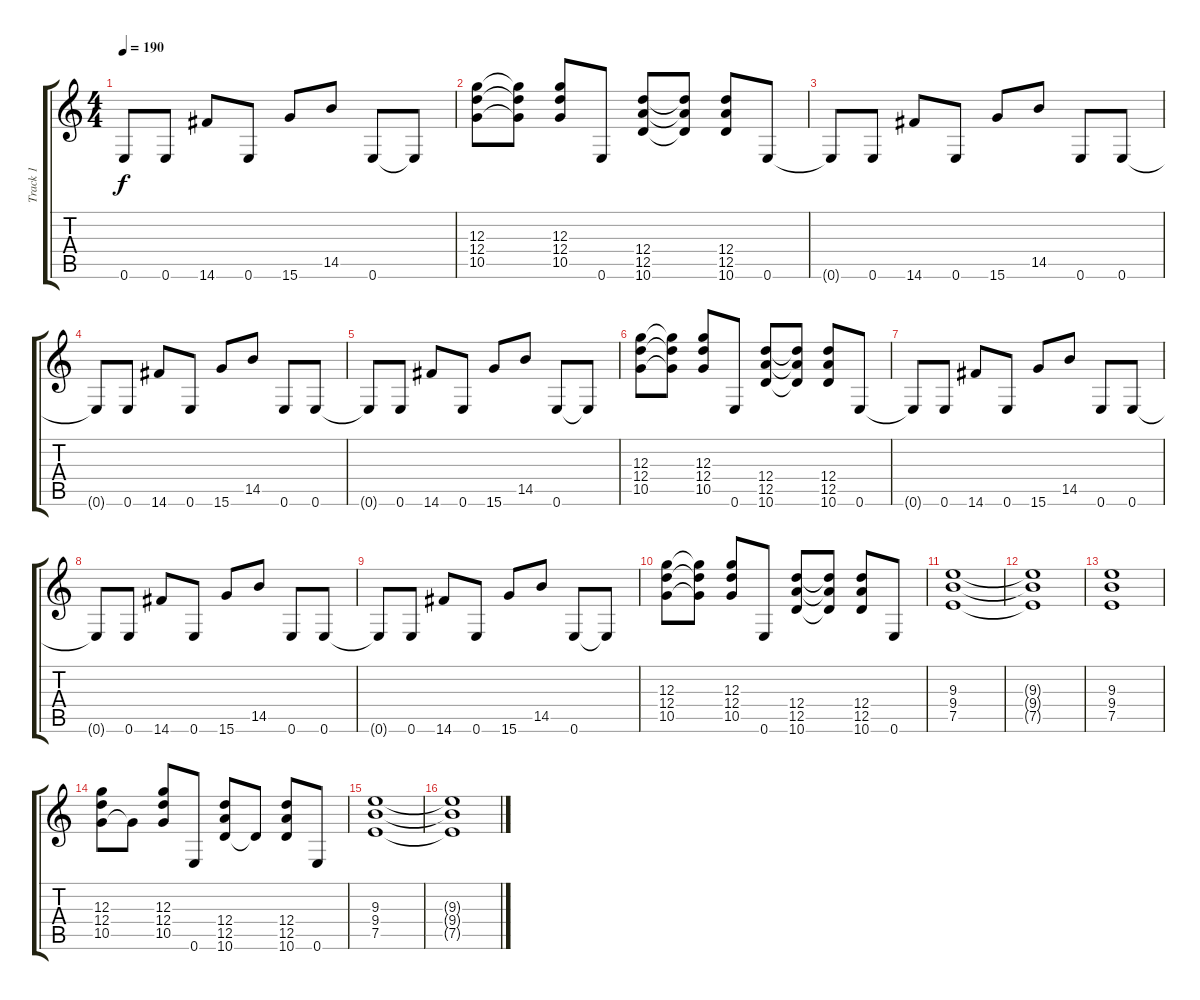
\track ("Track 1" "Track 1") {instrument distortionguitar}
\staff {score tabs}
\tuning (E4 B3 G3 D3 A2 E2) {hide}
\ts (4 4)
\tempo 190
\clef g2
\ks c
0.6{t}.8{dy f} 0.6.8 14.6.8 0.6.8 15.6.8 14.5.8 0.6.8 0.6{t}.8 |
(12.3 12.4 10.5).8 (12.3{t} 12.4{t} 10.5{t}).8 (12.3 12.4 10.5).8 0.6.8 (12.4 12.5 10.6).8 (12.4{t} 12.5{t} 10.6{t}).8 (12.4 12.5 10.6).8 0.6.8 |
0.6{t}.8 0.6.8 14.6.8 0.6.8 15.6.8 14.5.8 0.6.8 0.6.8 |
0.6{t}.8 0.6.8 14.6.8 0.6.8 15.6.8 14.5.8 0.6.8 0.6.8 |
0.6{t}.8 0.6.8 14.6.8 0.6.8 15.6.8 14.5.8 0.6.8 0.6{t}.8 |
(12.3 12.4 10.5).8 (12.3{t} 12.4{t} 10.5{t}).8 (12.3 12.4 10.5).8 0.6.8 (12.4 12.5 10.6).8 (12.4{t} 12.5{t} 10.6{t}).8 (12.4 12.5 10.6).8 0.6.8 |
0.6{t}.8 0.6.8 14.6.8 0.6.8 15.6.8 14.5.8 0.6.8 0.6.8 |
0.6{t}.8 0.6.8 14.6.8 0.6.8 15.6.8 14.5.8 0.6.8 0.6.8 |
0.6{t}.8 0.6.8 14.6.8 0.6.8 15.6.8 14.5.8 0.6.8 0.6{t}.8 |
(12.3 12.4 10.5).8 (12.3{t} 12.4{t} 10.5{t}).8 (12.3 12.4 10.5).8 0.6.8 (12.4 12.5 10.6).8 (12.4{t} 12.5{t} 10.6{t}).8 (12.4 12.5 10.6).8 0.6.8 |
(9.3 9.4 7.5).1 |
(9.3{t} 9.4{t} 7.5{t}).1 |
(9.3 9.4 7.5).1 |
(12.3 12.4 10.5).8 10.5{t}.8 (12.3 12.4 10.5).8 0.6.8 (12.4 12.5 10.6).8 10.6{t}.8 (12.4 12.5 10.6).8 0.6.8 |
(9.3 9.4 7.5).1 |
(9.3{t} 9.4{t} 7.5{t}).1
